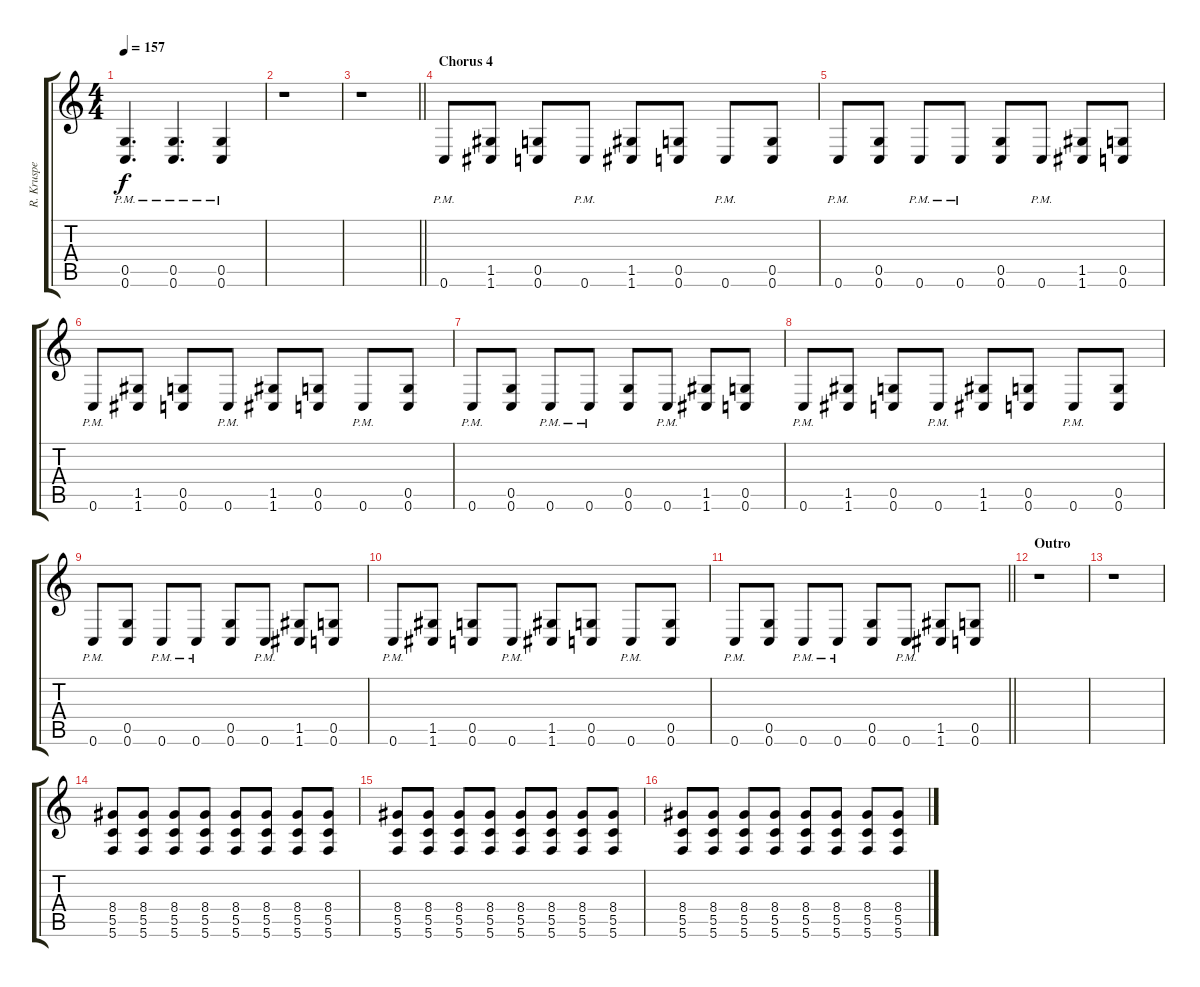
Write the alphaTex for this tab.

\track ("R. Kruspe" "R. Kruspe") {instrument distortionguitar}
\staff {score tabs}
\tuning (D4 A3 F3 C3 G2 C2) {hide}
\ts (4 4)
\tempo 157
\clef g2
\ks c
(0.5{pm} 0.6{pm}).4{d dy f} (0.5{pm} 0.6{pm}).4{d} (0.5{pm} 0.6{pm}).4 |
r.1 |
\barLineRight lightlight
r.1 |
\section ("" "Chorus 4")
0.6{pm}.8 (1.5 1.6).8 (0.5 0.6).8 0.6{pm}.8 (1.5 1.6).8 (0.5 0.6).8 0.6{pm}.8 (0.5 0.6).8 |
0.6{pm}.8 (0.5 0.6).8 0.6{pm}.8 0.6{pm}.8 (0.5 0.6).8 0.6{pm}.8 (1.5 1.6).8 (0.5 0.6).8 |
0.6{pm}.8 (1.5 1.6).8 (0.5 0.6).8 0.6{pm}.8 (1.5 1.6).8 (0.5 0.6).8 0.6{pm}.8 (0.5 0.6).8 |
0.6{pm}.8 (0.5 0.6).8 0.6{pm}.8 0.6{pm}.8 (0.5 0.6).8 0.6{pm}.8 (1.5 1.6).8 (0.5 0.6).8 |
0.6{pm}.8 (1.5 1.6).8 (0.5 0.6).8 0.6{pm}.8 (1.5 1.6).8 (0.5 0.6).8 0.6{pm}.8 (0.5 0.6).8 |
0.6{pm}.8 (0.5 0.6).8 0.6{pm}.8 0.6{pm}.8 (0.5 0.6).8 0.6{pm}.8 (1.5 1.6).8 (0.5 0.6).8 |
0.6{pm}.8 (1.5 1.6).8 (0.5 0.6).8 0.6{pm}.8 (1.5 1.6).8 (0.5 0.6).8 0.6{pm}.8 (0.5 0.6).8 |
\barLineRight lightlight
0.6{pm}.8 (0.5 0.6).8 0.6{pm}.8 0.6{pm}.8 (0.5 0.6).8 0.6{pm}.8 (1.5 1.6).8 (0.5 0.6).8 |
\section ("" "Outro")
r.1 |
r.1 |
(8.4 5.5 5.6).8 (8.4 5.5 5.6).8 (8.4 5.5 5.6).8 (8.4 5.5 5.6).8 (8.4 5.5 5.6).8 (8.4 5.5 5.6).8 (8.4 5.5 5.6).8 (8.4 5.5 5.6).8 |
(8.4 5.5 5.6).8 (8.4 5.5 5.6).8 (8.4 5.5 5.6).8 (8.4 5.5 5.6).8 (8.4 5.5 5.6).8 (8.4 5.5 5.6).8 (8.4 5.5 5.6).8 (8.4 5.5 5.6).8 |
(8.4 5.5 5.6).8 (8.4 5.5 5.6).8 (8.4 5.5 5.6).8 (8.4 5.5 5.6).8 (8.4 5.5 5.6).8 (8.4 5.5 5.6).8 (8.4 5.5 5.6).8 (8.4 5.5 5.6).8
